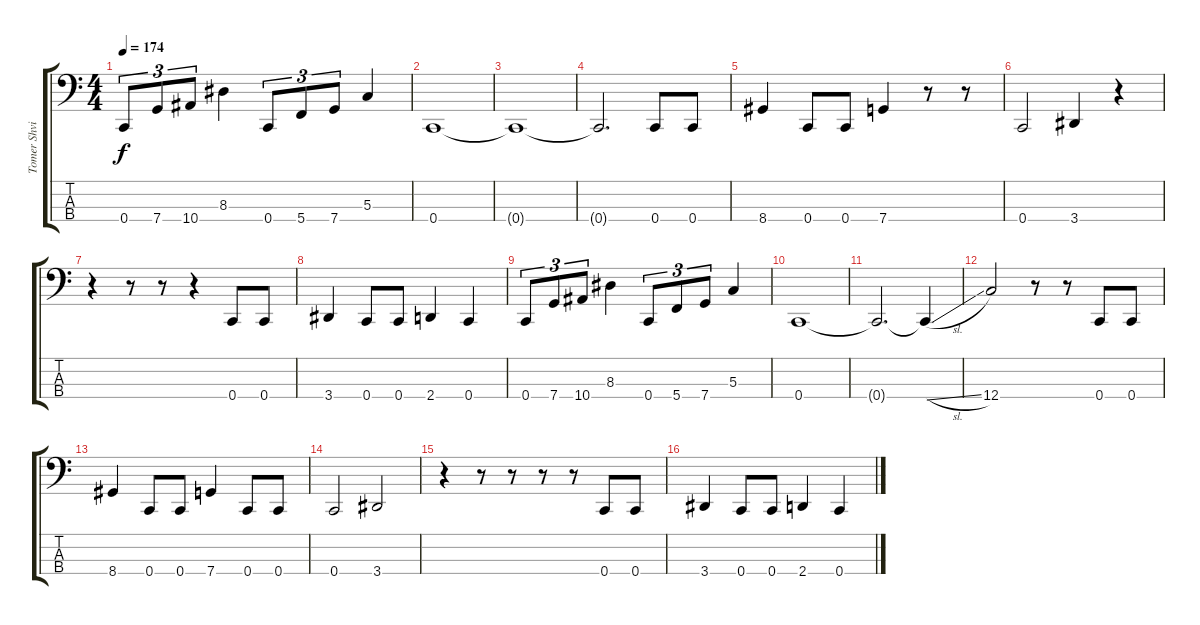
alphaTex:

\track ("Tomer Shvili" "Tomer Shvi") {instrument electricbasspick}
\staff {score tabs}
\tuning (F2 C2 G1 C1) {hide}
\ts (4 4)
\tempo 174
\clef f4
\ks c
0.4.8{tu (3 2) dy f} 7.4.8{tu (3 2)} 10.4.8{tu (3 2)} 8.3.4 0.4.8{tu (3 2)} 5.4.8{tu (3 2)} 7.4.8{tu (3 2)} 5.3.4 |
0.4.1 |
0.4{t}.1 |
0.4{t}.2{d} 0.4.8 0.4.8 |
8.4.4 0.4.8 0.4.8 7.4.4 r.8 r.8 |
0.4.2 3.4.4 r.4 |
r.4 r.8 r.8 r.4 0.4.8 0.4.8 |
3.4.4 0.4.8 0.4.8 2.4.4 0.4.4 |
0.4.8{tu (3 2)} 7.4.8{tu (3 2)} 10.4.8{tu (3 2)} 8.3.4 0.4.8{tu (3 2)} 5.4.8{tu (3 2)} 7.4.8{tu (3 2)} 5.3.4 |
0.4.1 |
0.4{t}.2{d} 0.4{sl t}.4 |
12.4.2 r.8 r.8 0.4.8 0.4.8 |
8.4.4 0.4.8 0.4.8 7.4.4 0.4.8 0.4.8 |
0.4.2 3.4.2 |
r.4 r.8 r.8 r.8 r.8 0.4.8 0.4.8 |
3.4.4 0.4.8 0.4.8 2.4.4 0.4.4
